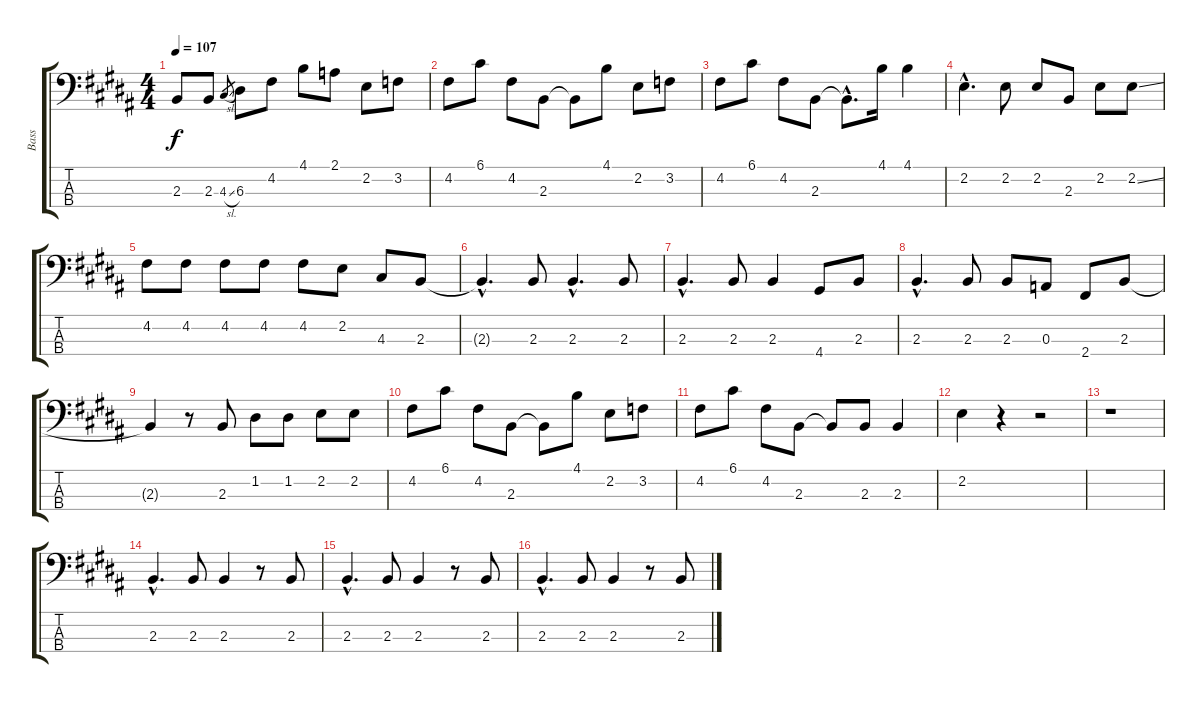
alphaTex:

\track ("Bass" "Bass") {instrument electricbasspick}
\staff {score tabs}
\tuning (G2 D2 A1 E1) {hide}
\ts (4 4)
\tempo 107
\clef f4
\ks b
2.3{t}.8{dy f} 2.3.8 4.3{sl}.8{gr} 6.3.8 4.2.8 4.1.8 2.1.8 2.2.8 3.2.8 |
4.2.8 6.1.8 4.2.8 2.3.8 2.3{t}.8 4.1.8 2.2.8 3.2.8 |
4.2.8 6.1.8 4.2.8 2.3.8 2.3{hac t}.8{d} 4.1.16 4.1.4 |
2.2{hac}.4{d} 2.2.8 2.2.8 2.3.8 2.2.8 2.2{ss}.8 |
4.2.8 4.2.8 4.2.8 4.2.8 4.2.8 2.2.8 4.3.8 2.3.8 |
2.3{hac t}.4{d} 2.3.8 2.3{hac}.4{d} 2.3.8 |
2.3{hac}.4{d} 2.3.8 2.3.4 4.4.8 2.3.8 |
2.3{hac}.4{d} 2.3.8 2.3.8 0.3.8 2.4.8 2.3.8 |
2.3{t}.4 r.8 2.3.8 1.2.8 1.2.8 2.2.8 2.2.8 |
4.2.8 6.1.8 4.2.8 2.3.8 2.3{t}.8 4.1.8 2.2.8 3.2.8 |
4.2.8 6.1.8 4.2.8 2.3.8 2.3{t}.8 2.3.8 2.3.4 |
2.2.4 r.4 r.2 |
r.1 |
2.3{hac}.4{d} 2.3.8 2.3.4 r.8 2.3.8 |
2.3{hac}.4{d} 2.3.8 2.3.4 r.8 2.3.8 |
2.3{hac}.4{d} 2.3.8 2.3.4 r.8 2.3.8
